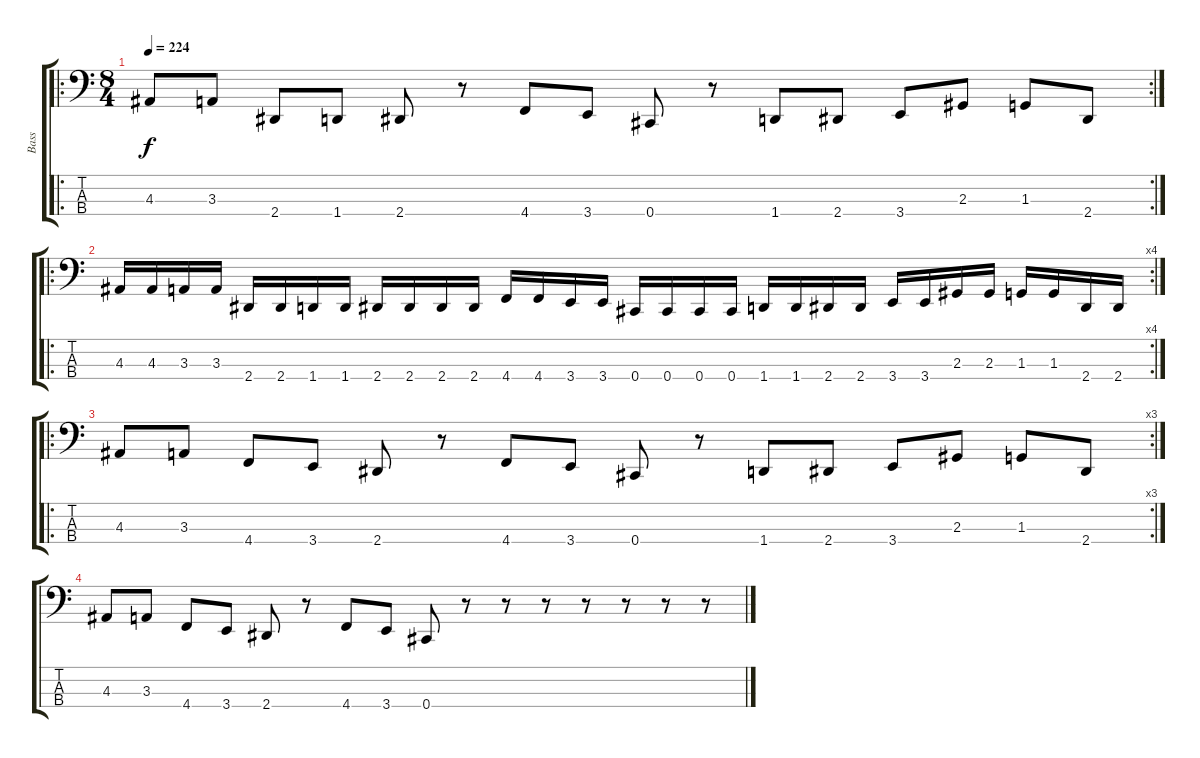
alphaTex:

\track ("Bass" "Bass") {instrument electricbassfinger}
\staff {score tabs}
\tuning (E2 B1 Gb1 Db1) {hide}
\ro
\rc 2
\ts (8 4)
\tempo 224
\clef f4
\ks c
4.3.8{dy f} 3.3.8 2.4.8 1.4.8 2.4.8 r.8 4.4.8 3.4.8 0.4.8 r.8 1.4.8 2.4.8 3.4.8 2.3.8 1.3.8 2.4.8 |
\ro
\rc 4
4.3.16 4.3.16 3.3.16 3.3.16 2.4.16 2.4.16 1.4.16 1.4.16 2.4.16 2.4.16 2.4.16 2.4.16 4.4.16 4.4.16 3.4.16 3.4.16 0.4.16 0.4.16 0.4.16 0.4.16 1.4.16 1.4.16 2.4.16 2.4.16 3.4.16 3.4.16 2.3.16 2.3.16 1.3.16 1.3.16 2.4.16 2.4.16 |
\ro
\rc 3
4.3.8 3.3.8 4.4.8 3.4.8 2.4.8 r.8 4.4.8 3.4.8 0.4.8 r.8 1.4.8 2.4.8 3.4.8 2.3.8 1.3.8 2.4.8 |
4.3.8 3.3.8 4.4.8 3.4.8 2.4.8 r.8 4.4.8 3.4.8 0.4.8 r.8 r.8 r.8 r.8 r.8 r.8 r.8
